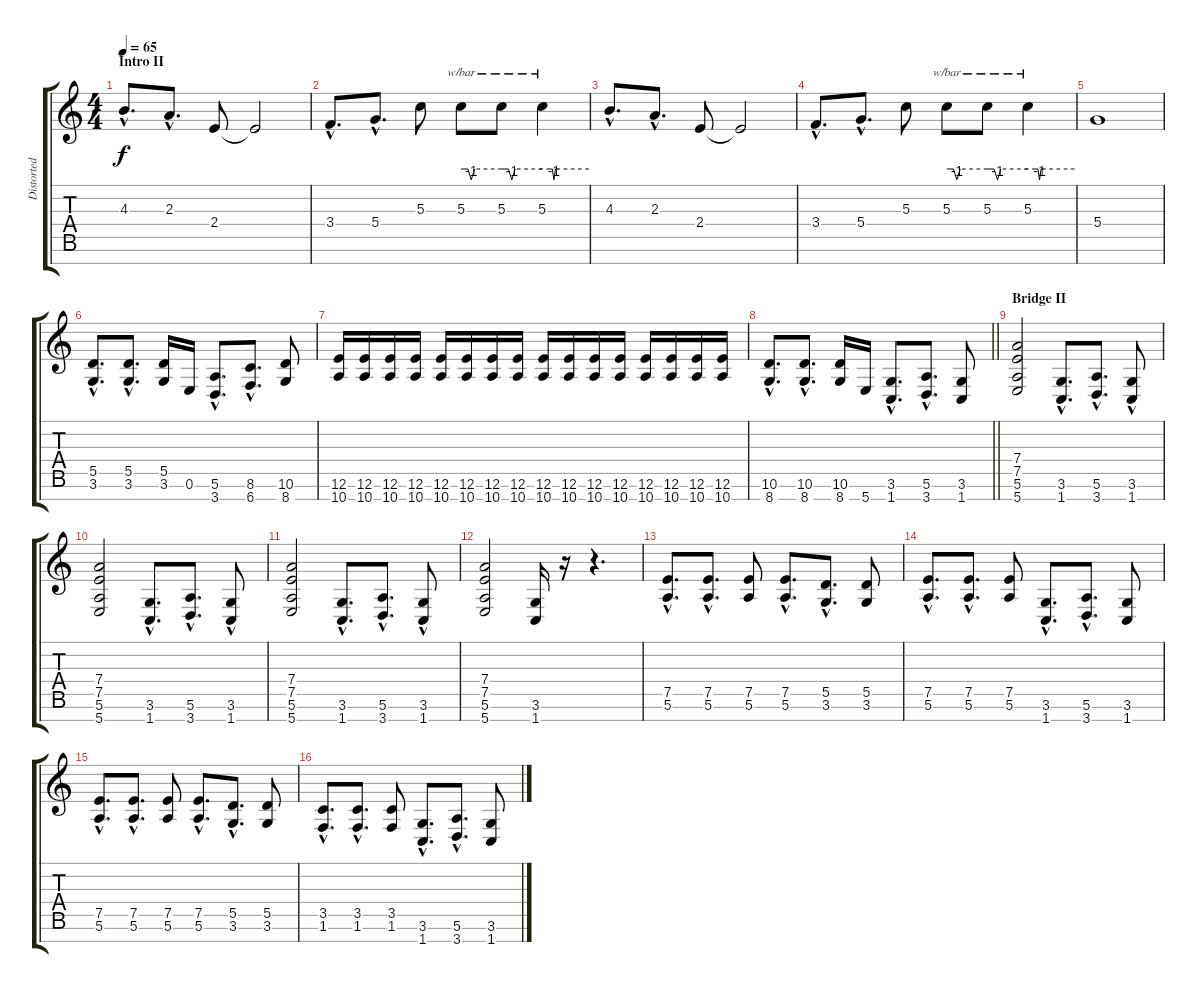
\track ("Distorted Guitar II" "Distorted ") {instrument distortionguitar}
\staff {score tabs}
\tuning (E4 B3 G3 D3 A2 E2 B1) {hide}
\ts (4 4)
\section ("" "Intro II")
\tempo 65
\clef g2
\ks c
4.3{hac}.8{d dy f volume 16} 2.3{hac}.8{d} 2.4.8 2.4{t}.2 |
3.4{hac}.8{d} 5.4{hac}.8{d} 5.3.8 5.3.8{tbe (custom default 0 0 10 0 15 -4 20 0 60 0)} 5.3.8{tbe (custom default 0 0 10 0 15 -4 20 0 60 0)} 5.3.4{tbe (custom default 0 0 10 0 13 0 15 -4 17 0 20 0 60 0)} |
4.3{hac}.8{d} 2.3{hac}.8{d} 2.4.8 2.4{t}.2 |
3.4{hac}.8{d} 5.4{hac}.8{d} 5.3.8 5.3.8{tbe (custom default 0 0 10 0 15 -4 20 0 60 0)} 5.3.8{tbe (custom default 0 0 10 0 15 -4 20 0 60 0)} 5.3.4{tbe (custom default 0 0 10 0 13 0 15 -4 17 0 20 0 60 0)} |
5.4.1 |
(5.5{hac} 3.6{hac}).8{d} (5.5{hac} 3.6{hac}).8{d} (5.5 3.6).16 0.6.16 (5.6{hac} 3.7{hac}).8{d} (8.6{hac} 6.7{hac}).8{d} (10.6 8.7).8 |
(12.6 10.7).16 (12.6 10.7).16 (12.6 10.7).16 (12.6 10.7).16 (12.6 10.7).16 (12.6 10.7).16 (12.6 10.7).16 (12.6 10.7).16 (12.6 10.7).16 (12.6 10.7).16 (12.6 10.7).16 (12.6 10.7).16 (12.6 10.7).16 (12.6 10.7).16 (12.6 10.7).16 (12.6 10.7).16 |
\barLineRight lightlight
(10.6{hac} 8.7{hac}).8{d} (10.6{hac} 8.7{hac}).8{d} (10.6 8.7).16 5.7.16 (3.6{hac} 1.7{hac}).8{d} (5.6{hac} 3.7{hac}).8{d} (3.6 1.7).8 |
\section ("" "Bridge II")
(7.4 7.5 5.6 5.7).2 (3.6{hac} 1.7{hac}).8{d} (5.6{hac} 3.7{hac}).8{d} (3.6{hac} 1.7).8 |
(7.4 7.5 5.6 5.7).2 (3.6{hac} 1.7{hac}).8{d} (5.6{hac} 3.7{hac}).8{d} (3.6{hac} 1.7).8 |
(7.4 7.5 5.6 5.7).2 (3.6{hac} 1.7{hac}).8{d} (5.6{hac} 3.7{hac}).8{d} (3.6{hac} 1.7).8 |
(7.4 7.5 5.6 5.7).2 (3.6 1.7).16 r.16 r.4{d} |
(7.5{hac} 5.6{hac}).8{d} (7.5{hac} 5.6{hac}).8{d} (7.5 5.6).8 (7.5{hac} 5.6{hac}).8{d} (5.5{hac} 3.6{hac}).8{d} (5.5 3.6).8 |
(7.5{hac} 5.6{hac}).8{d} (7.5{hac} 5.6{hac}).8{d} (7.5 5.6).8 (3.6{hac} 1.7{hac}).8{d} (5.6{hac} 3.7{hac}).8{d} (3.6 1.7).8 |
(7.5{hac} 5.6{hac}).8{d} (7.5{hac} 5.6{hac}).8{d} (7.5 5.6).8 (7.5{hac} 5.6{hac}).8{d} (5.5{hac} 3.6{hac}).8{d} (5.5 3.6).8 |
(3.5{hac} 1.6{hac}).8{d} (3.5{hac} 1.6{hac}).8{d} (3.5 1.6).8 (3.6{hac} 1.7{hac}).8{d} (5.6{hac} 3.7{hac}).8{d} (3.6 1.7).8
